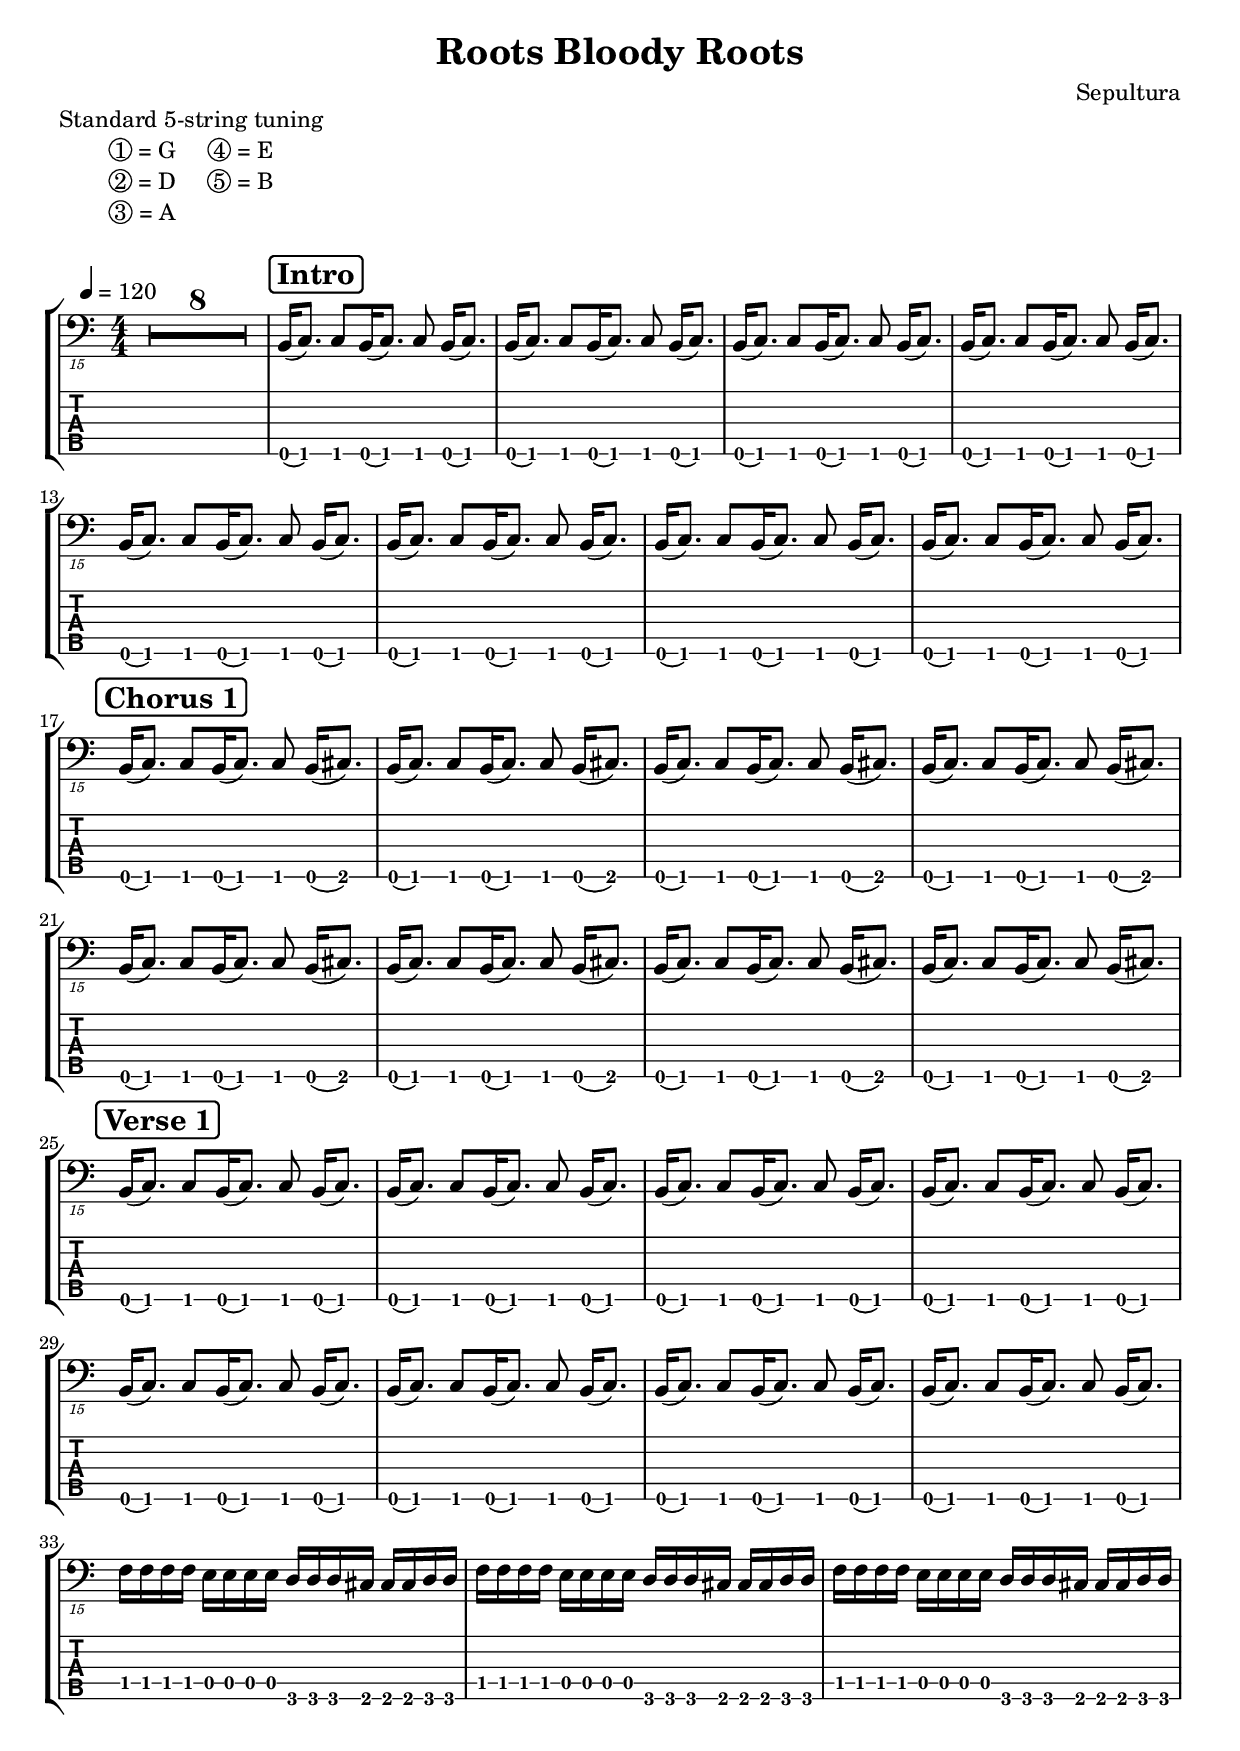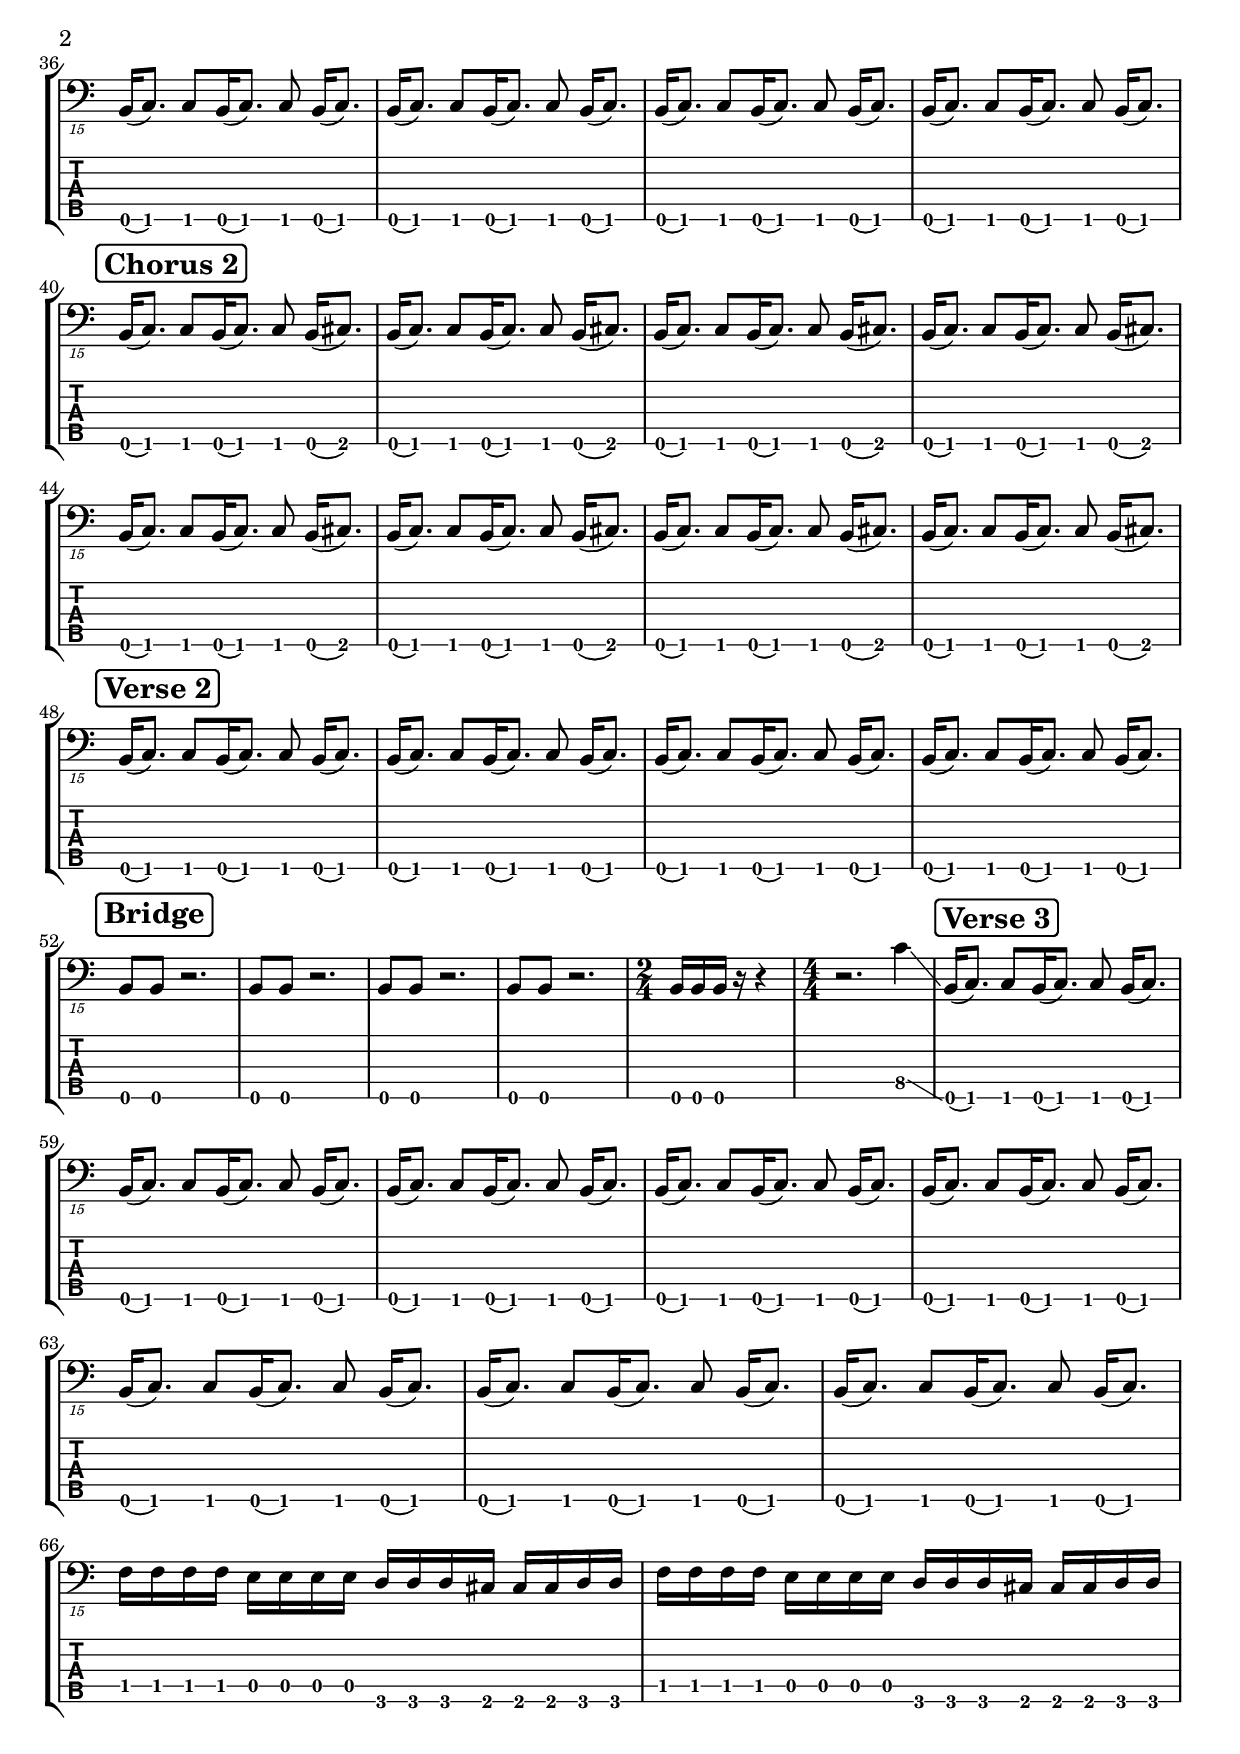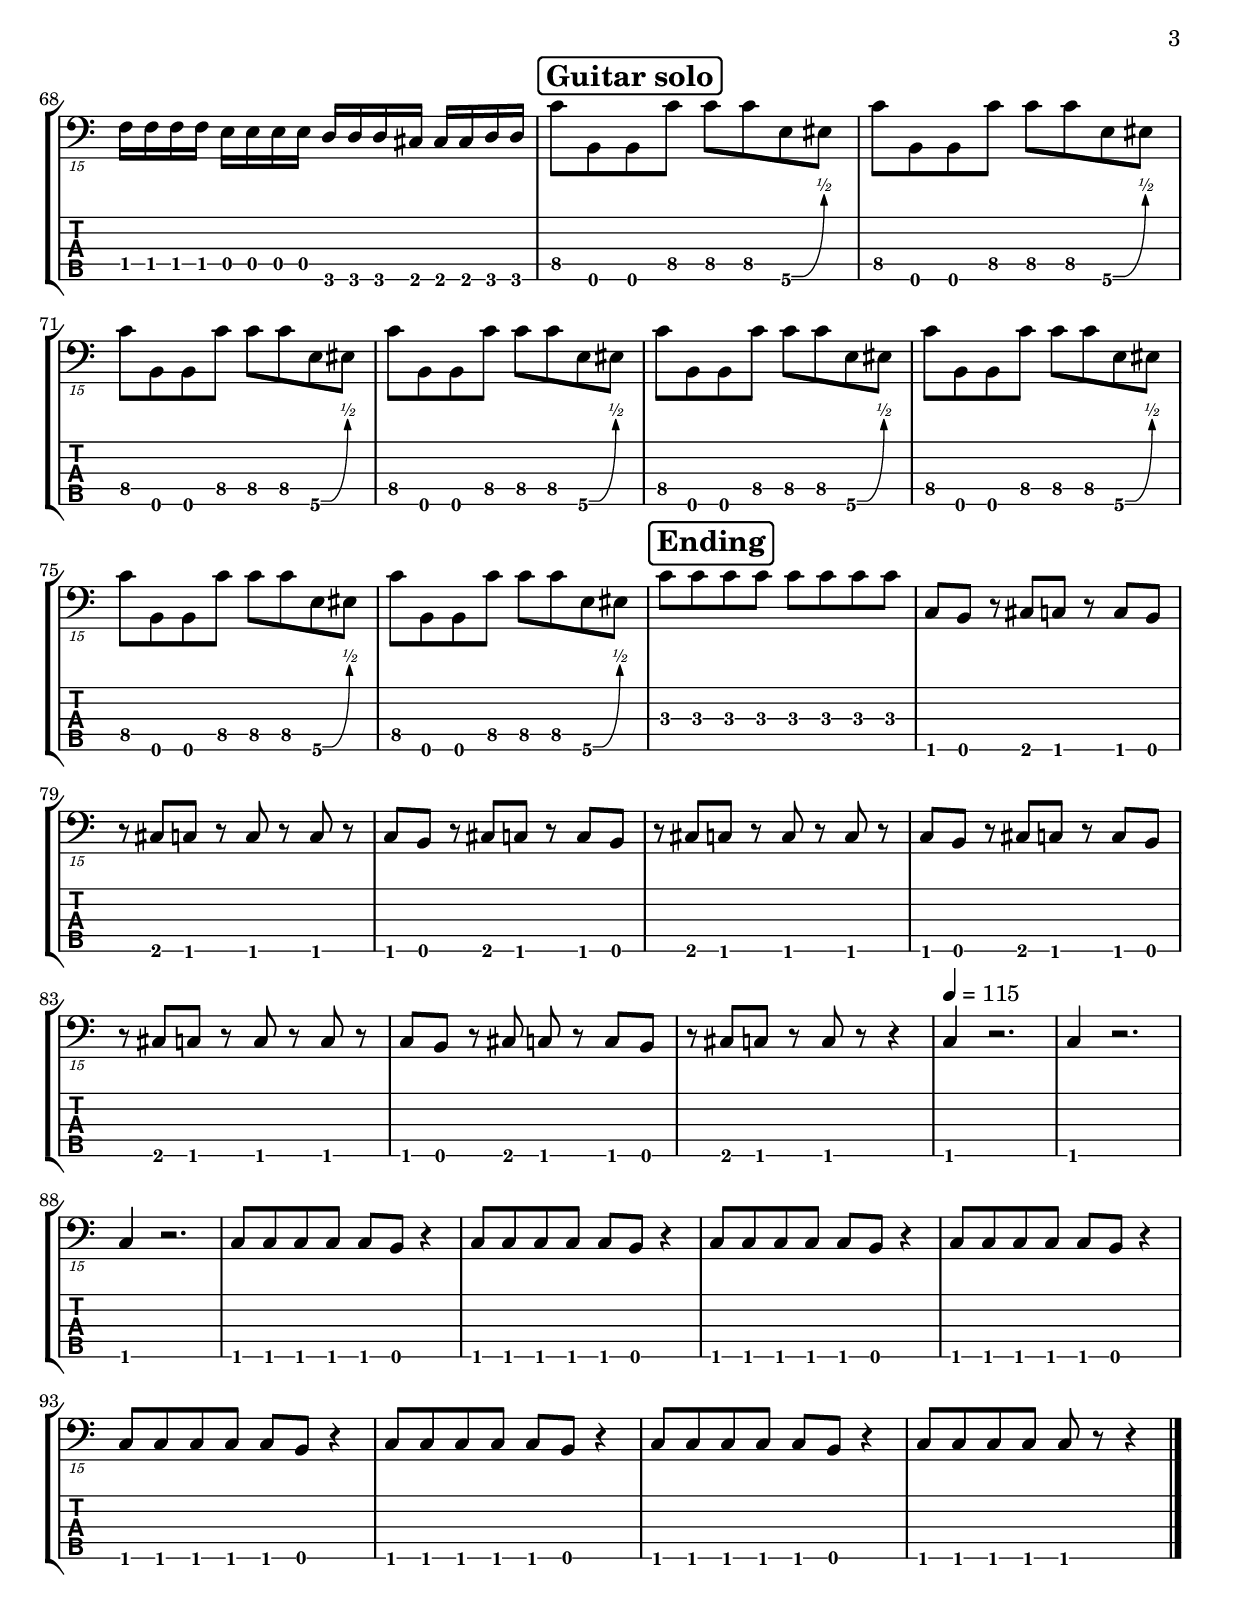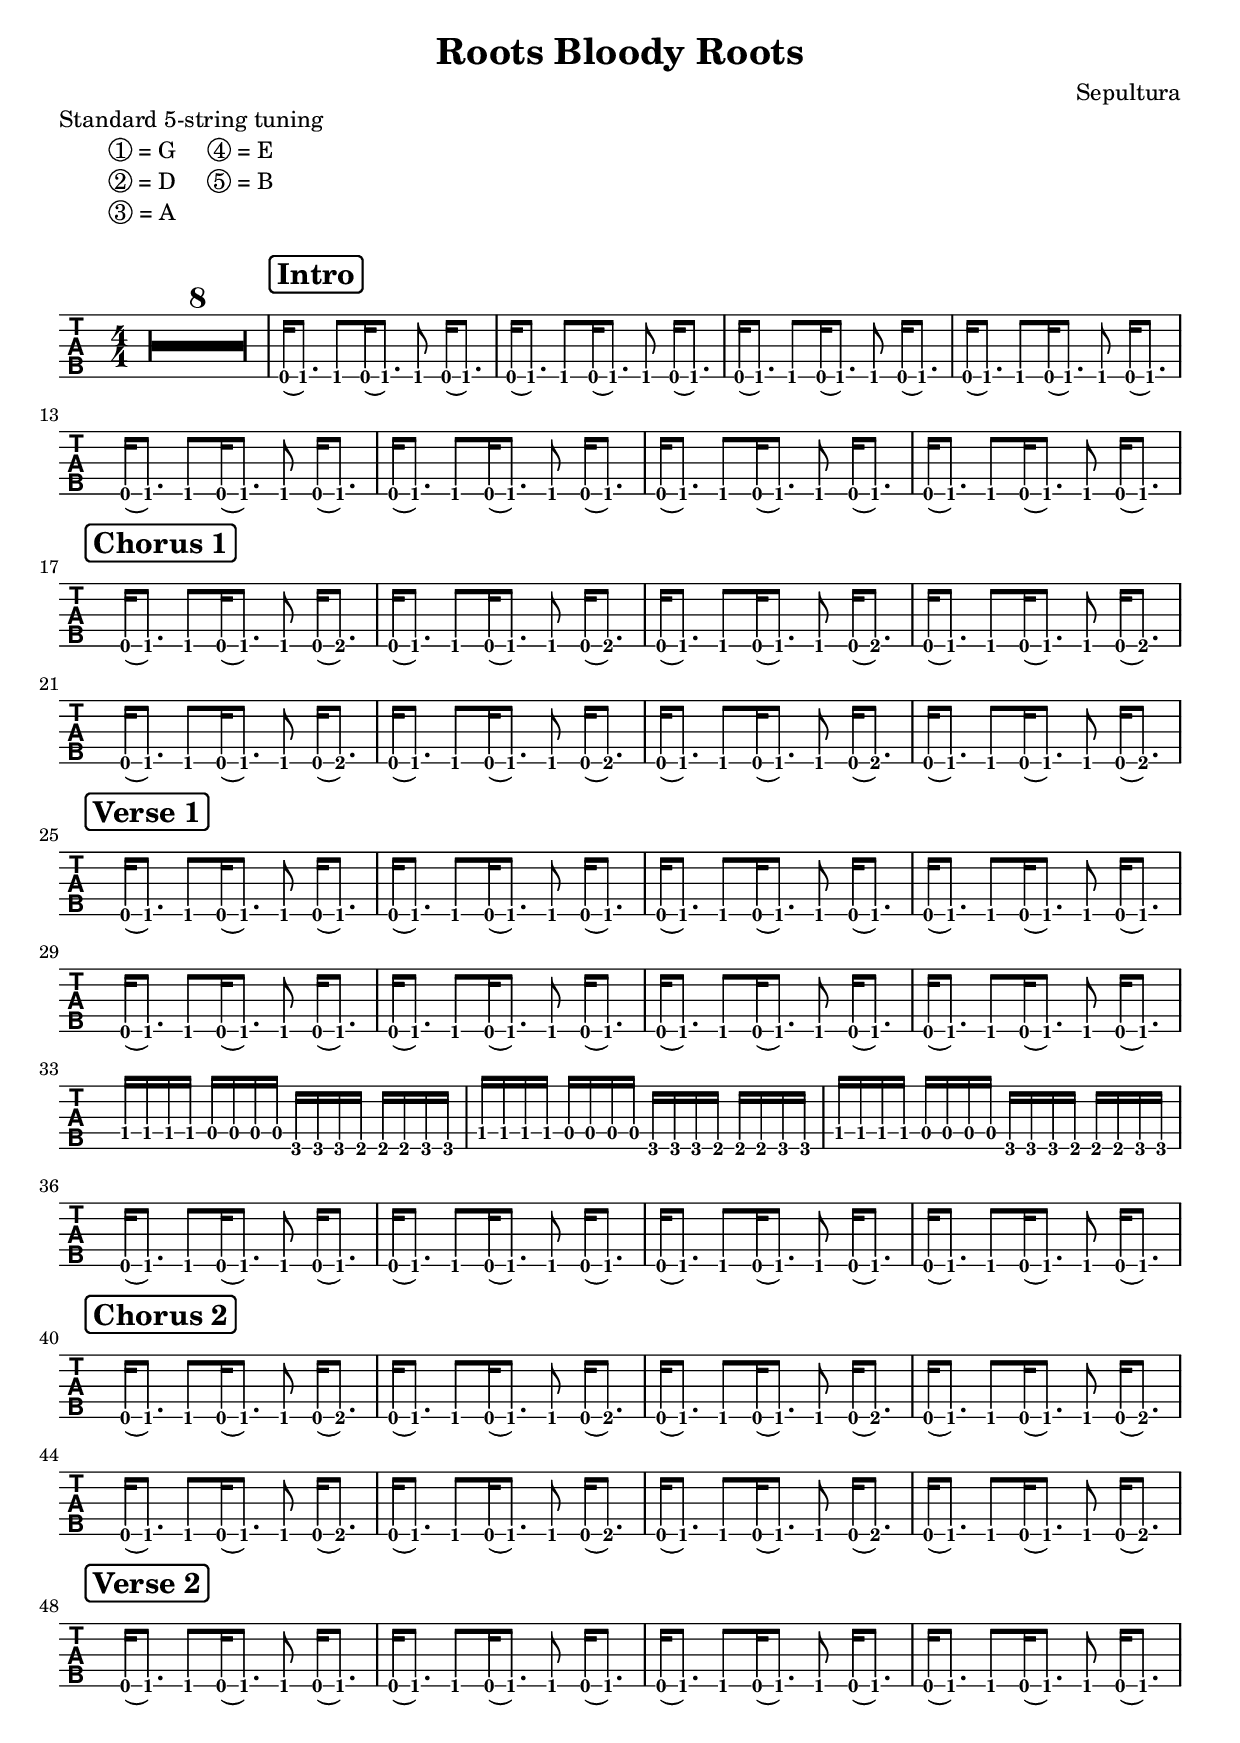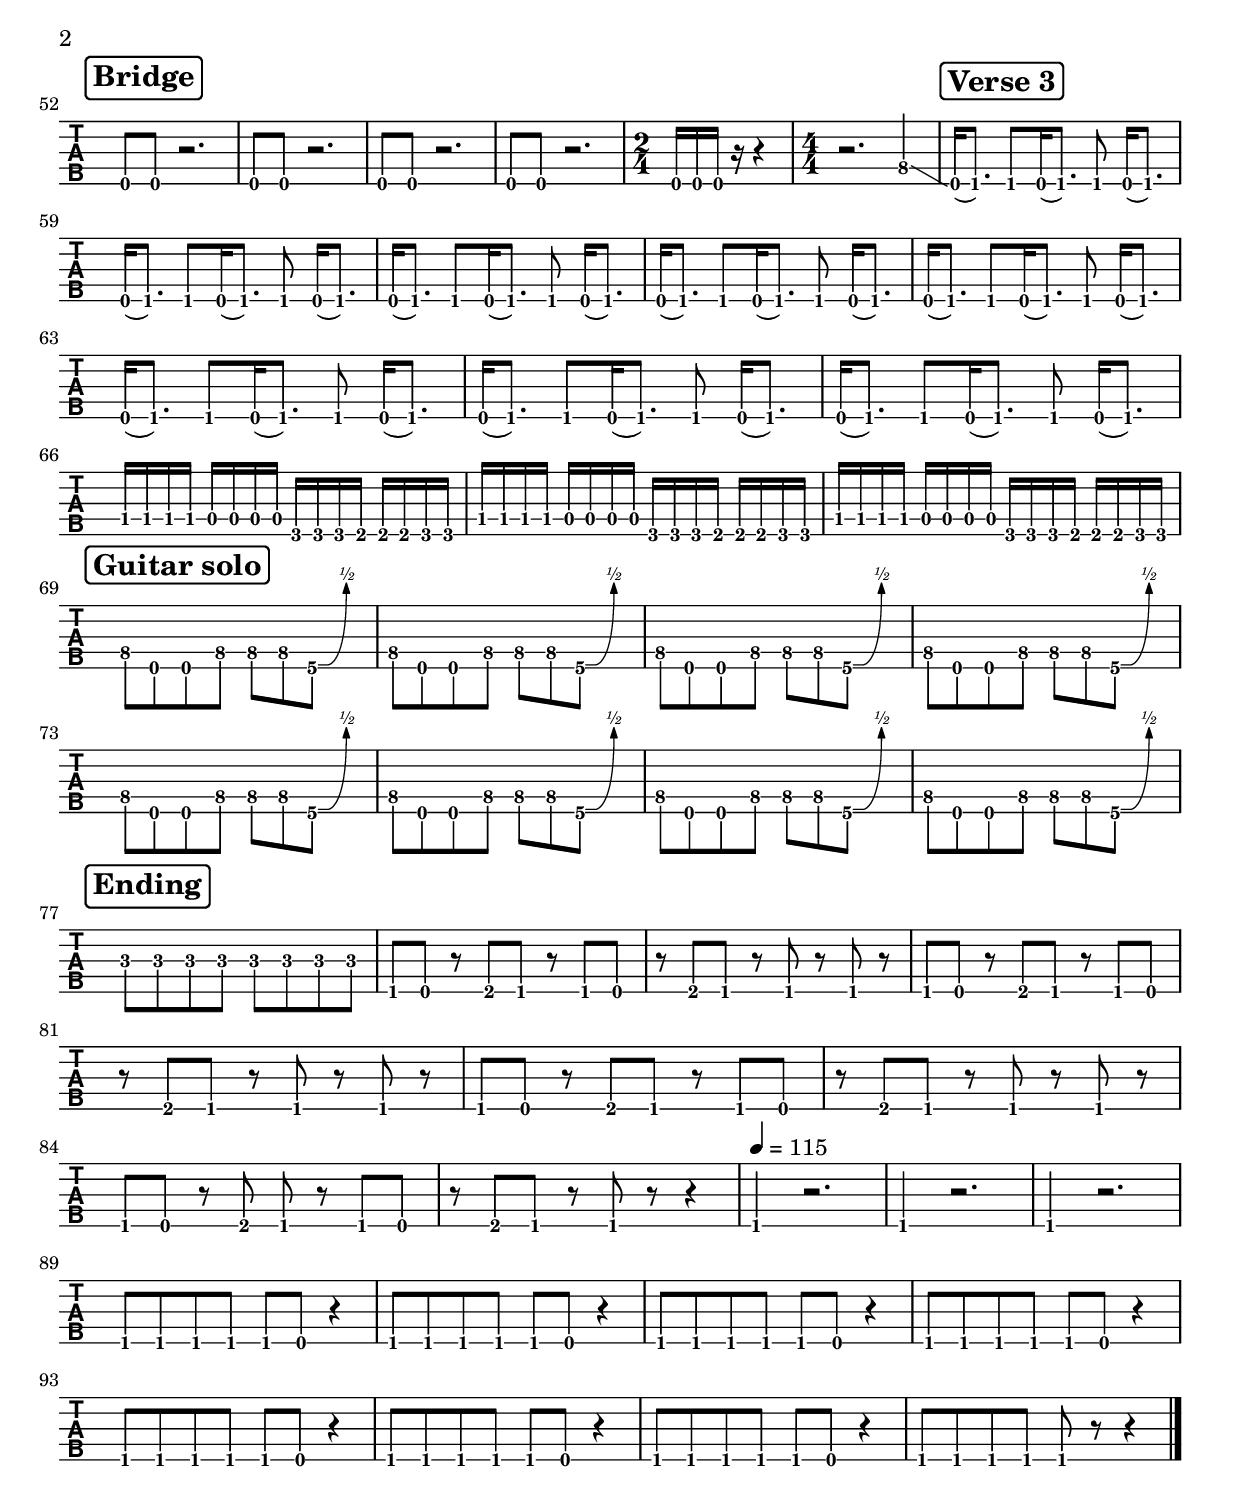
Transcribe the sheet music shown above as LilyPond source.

\version "2.23.0"

\include "articulate.ly"

\header {
  title = "Roots Bloody Roots"
  composer = "Sepultura"
  author = \markup \fromproperty #'header:composer
  subject = \markup \concat {
    "Bass partition for “"
    \fromproperty #'header:title
    "” by "
    \fromproperty #'header:composer
    "."
  }
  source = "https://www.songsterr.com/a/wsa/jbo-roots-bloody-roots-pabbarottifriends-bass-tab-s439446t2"
  keywords = #(string-join '(
    "music"
    "partition"
    "bass"
  ) ", ")
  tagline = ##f
}

\paper {
  indent = 0\mm
  markup-system-spacing.padding = 3
}

section = #(define-music-function (text) (string?) #{
  \once \override Score.RehearsalMark.self-alignment-X = #LEFT
  \once \override Score.RehearsalMark.padding = #2
  \mark \markup \override #'(thickness . 2) \rounded-box \bold #text
#})

intro = {
  b,,16( c8.) c8[ b16( c8.)] c8 b16([ c8.)]
}

chorus = {
  b16( c8.) c8[ b16( c8.)] c8 b16([ cis8.)]
}

verse = {
  \repeat unfold 4 f16
  \repeat unfold 4 e
  \repeat unfold 3 d
  \repeat unfold 3 cis
  \repeat unfold 2 d
}

solo = {
  \tag #'score {
    c8\4 b, b c'\4 c\4 c\4 e,8\5\^ eis
  }
  \tag #'midi {
    % Put a slur in the MIDI so that the bend doesn't sound like two different notes
    c'8\4 b, b c'\4 c\4 c\4 e,8\5\^( eis)
  }
  \tag #'fullTab {
    \stemDown
    % Don't show a beam on the bend when only displaying the tab
    c'8\4[ b, b c'\4] c\4[ c\4 e,8\5\^] eis
    \stemNeutral
  }
}

song = \relative c {
  \numericTimeSignature
  \time 4/4

  \override MultiMeasureRest.expand-limit = 7
  \tag #'(score fullTab) \compressMMRests R1*8

  \section "Intro"
  \repeat unfold 8 \intro
  \section "Chorus 1"
  \repeat unfold 8 \chorus
  \break
  \section "Verse 1"
  \repeat unfold 8 \relative c \intro
  \break
  \repeat unfold 3 \verse
  \repeat unfold 4 \relative c \intro
  \break
  \section "Chorus 2"
  \repeat unfold 8 \chorus
  \break
  \section "Verse 2"
  \repeat unfold 4 \relative c \intro
  \break
  \section "Bridge"
  \repeat unfold 4 {
    b8 b r2.
  }
  \time 2/4
  \partial 2
  b16 b b r16 r4
  \time 4/4
  r2. c'4\4 \glissando
  \section "Verse 3"
  \repeat unfold 8 \relative c \intro
  \break
  \repeat unfold 3 \relative c,, \verse
  \section "Guitar solo"
  \repeat unfold 8 \solo
  \section "Ending"
  \repeat unfold 8 { c'8 }
  \repeat unfold 3 {
    c, b r cis[ c] r c b
    r cis c r c r c r
  }
  c b r cis c r c b
  r cis c r c r8 r4
  \tempo 4 = 115
  \repeat unfold 3 {
    c4 r2.
  }
  \repeat unfold 7 {
    \repeat unfold 5 { c8 } b r4
  }
  \repeat unfold 5 { c8 } r8 r4
  \bar "|."
}

staves = \new StaffGroup \with {
  midiInstrument = "electric bass (finger)"
} <<
  \new Staff {
    \clef "bass_15"
    \once \override Score.MetronomeMark.extra-offset = #'(-3 . 0)
    \tempo 4 = 120
    \song
  }
  \new TabStaff \with { stringTunings = #bass-five-string-tuning } {
    \clef moderntab
    \song
  }
>>

tuningMarkup = \markup {
  \center-column {
    \line{Standard 5-string tuning}
    \concat{
       \left-column{
        \line{\circle 1 = G}
        \line{\circle 2 = D}
        \line{\circle 3 = A}
      }
      \hspace #3
      \right-column{
        \line{\circle 4 = E}
        \line{\circle 5 = B}
      }
    }
  }
}

scoreLayout = \layout {
  \context {
    \Voice
    \omit StringNumber
  }
  \context {
    \TabVoice
    \consists "Bend_spanner_engraver"
  }
}

\book {
  \tuningMarkup

  \score {
    \keepWithTag #'score \staves

    \scoreLayout
  }

  \score {
    \removeWithTag #'score \unfoldRepeats \articulate \staves
    \midi {}
  }
}

\book {
  \bookOutputSuffix "tab"

  \header {
    pdftitle = \markup \concat { \fromproperty #'header:title " (Tablature)"}
  }

  \tuningMarkup

  \score {
    \new TabStaff \with {
      stringTunings = #bass-five-string-tuning
      midiInstrument = "electric bass (finger)"
    } {
      \tabFullNotation
      \clef moderntab
      \keepWithTag #'fullTab \song
    }

    \scoreLayout
  }
}
